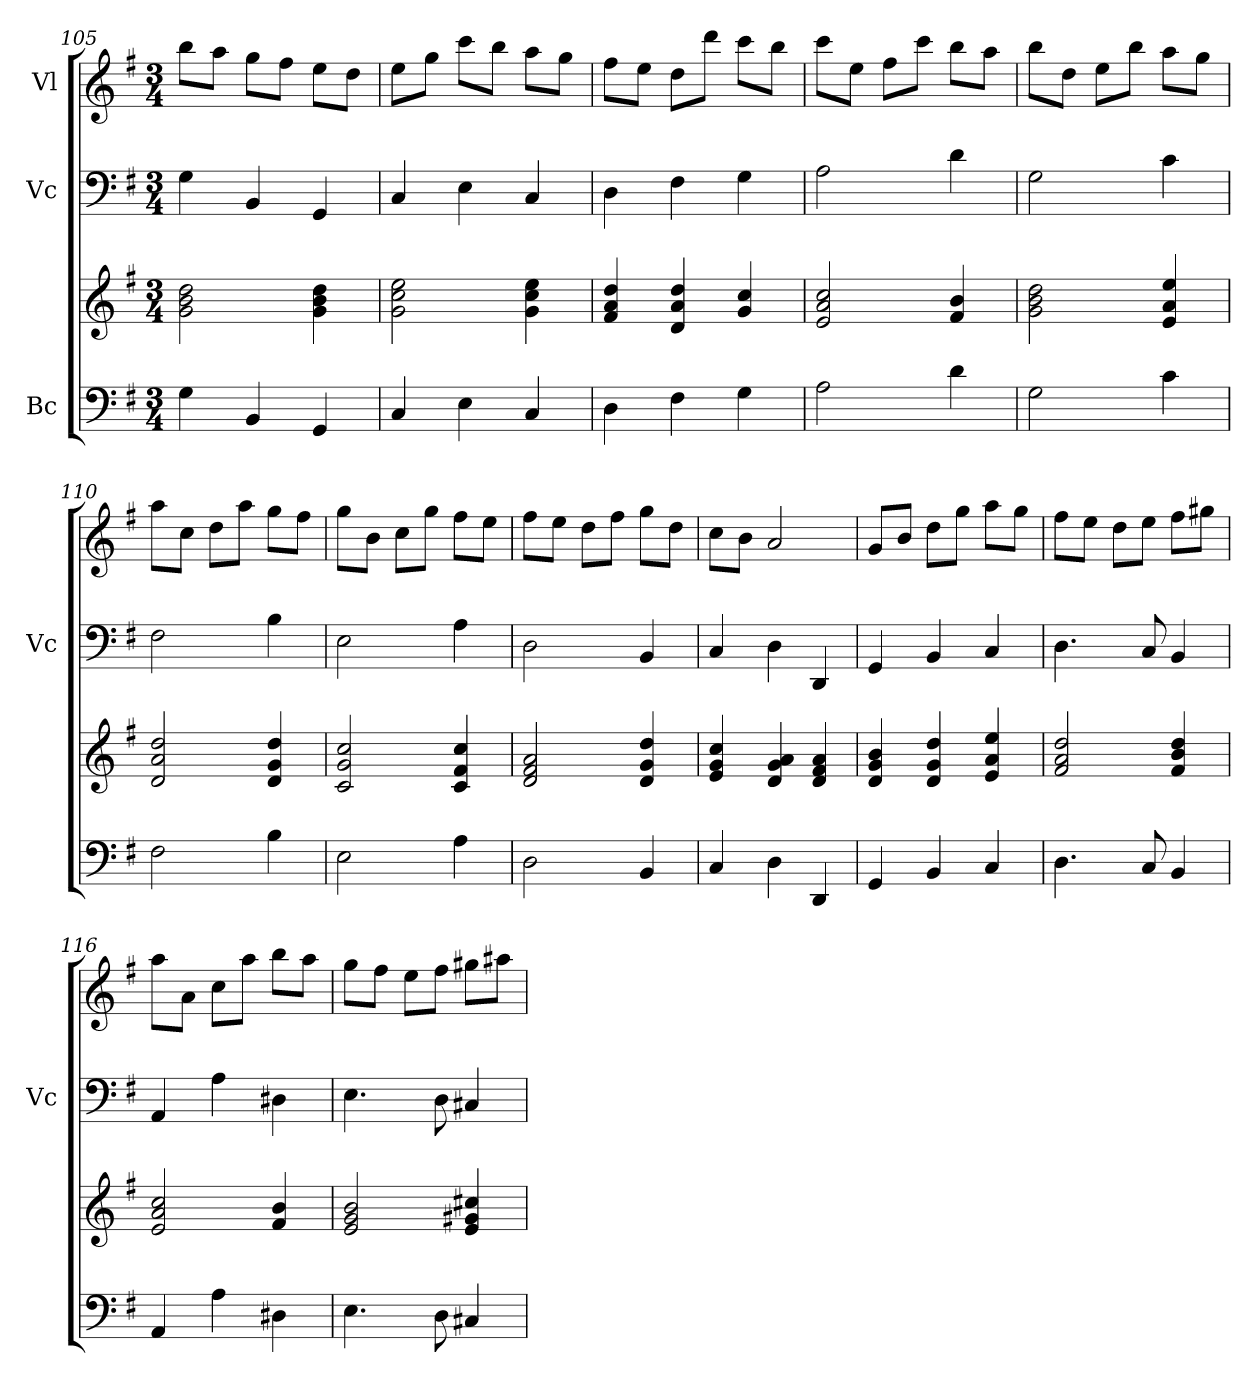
**kern	**kern	**kern	**kern
*part3	*part3	*part2	*part1
*staff4	*staff3	*staff2	*staff1
*I"Bc	*	*I"Vc	*I"Vl
*	*	*I'Vc	*
*clefF4	*clefG2	*clefF4	*clefG2
*k[f#]	*k[f#]	*k[f#]	*k[f#]
*M3/4	*M3/4	*M3/4	*M3/4
=105	=105	=105	=105
4G\	2g\ 2b\ 2dd\	4G\	8bb\L
.	.	.	8aa\J
4BB/	.	4BB/	8gg\L
.	.	.	8ff#\J
4GG/	4g\ 4b\ 4dd\	4GG/	8ee\L
.	.	.	8dd\J
=106	=106	=106	=106
4C/	2g\ 2cc\ 2ee\	4C/	8ee\L
.	.	.	8gg\J
4E\	.	4E\	8ccc\L
.	.	.	8bb\J
4C/	4g\ 4cc\ 4ee\	4C/	8aa\L
.	.	.	8gg\J
!!LO:LB:g=z
=107	=107	=107	=107
4D\	4f#/ 4a/ 4dd/	4D\	8ff#\L
.	.	.	8ee\J
4F#\	4d/ 4a/ 4dd/	4F#\	8dd\L
.	.	.	8ddd\J
4G\	4g/ 4cc/	4G\	8ccc\L
.	.	.	8bb\J
=108	=108	=108	=108
2A\	2e/ 2a/ 2cc/	2A\	8ccc\L
.	.	.	8ee\J
.	.	.	8ff#\L
.	.	.	8ccc\J
4d\	4f#/ 4b/	4d\	8bb\L
.	.	.	8aa\J
=109	=109	=109	=109
2G\	2g\ 2b\ 2dd\	2G\	8bb\L
.	.	.	8dd\J
.	.	.	8ee\L
.	.	.	8bb\J
4c\	4e/ 4a/ 4ee/	4c\	8aa\L
.	.	.	8gg\J
=110	=110	=110	=110
2F#\	2d/ 2a/ 2dd/	2F#\	8aa\L
.	.	.	8cc\J
.	.	.	8dd\L
.	.	.	8aa\J
4B\	4d/ 4g/ 4dd/	4B\	8gg\L
.	.	.	8ff#\J
=111	=111	=111	=111
2E\	2c/ 2g/ 2cc/	2E\	8gg\L
.	.	.	8b\J
.	.	.	8cc\L
.	.	.	8gg\J
4A\	4c/ 4f#/ 4cc/	4A\	8ff#\L
.	.	.	8ee\J
=112	=112	=112	=112
2D\	2d/ 2f#/ 2a/	2D\	8ff#\L
.	.	.	8ee\J
.	.	.	8dd\L
.	.	.	8ff#\J
4BB/	4d/ 4g/ 4dd/	4BB/	8gg\L
.	.	.	8dd\J
=113	=113	=113	=113
4C/	4e/ 4g/ 4cc/	4C/	8cc\L
.	.	.	8b\J
4D\	4d/ 4g/ 4a/	4D\	2a/
4DD/	4d/ 4f#/ 4a/	4DD/	.
=114	=114	=114	=114
4GG/	4d/ 4g/ 4b/	4GG/	8g/L
.	.	.	8b/J
4BB/	4d/ 4g/ 4dd/	4BB/	8dd\L
.	.	.	8gg\J
4C/	4e/ 4a/ 4ee/	4C/	8aa\L
.	.	.	8gg\J
!!LO:PB:g=z
=115	=115	=115	=115
4.D\	2f#/ 2a/ 2dd/	4.D\	8ff#\L
.	.	.	8ee\J
.	.	.	8dd\L
8C/	.	8C/	8ee\J
4BB/	4f#/ 4b/ 4dd/	4BB/	8ff#\L
.	.	.	8gg#X\J
=116	=116	=116	=116
4AA/	2e/ 2a/ 2cc/	4AA/	8aa\L
.	.	.	8a\J
4A\	.	4A\	8cc\L
.	.	.	8aa\J
4D#X\	4f#/ 4b/	4D#X\	8bb\L
.	.	.	8aa\J
=117	=117	=117	=117
4.E\	2e/ 2g/ 2b/	4.E\	8gg\L
.	.	.	8ff#\J
.	.	.	8ee\L
8D\	.	8D\	8ff#\J
4C#X/	4e/ 4g#X/ 4cc#X/	4C#X/	8gg#X\L
.	.	.	8aa#X\J
=	=	=	=
*-	*-	*-	*-
